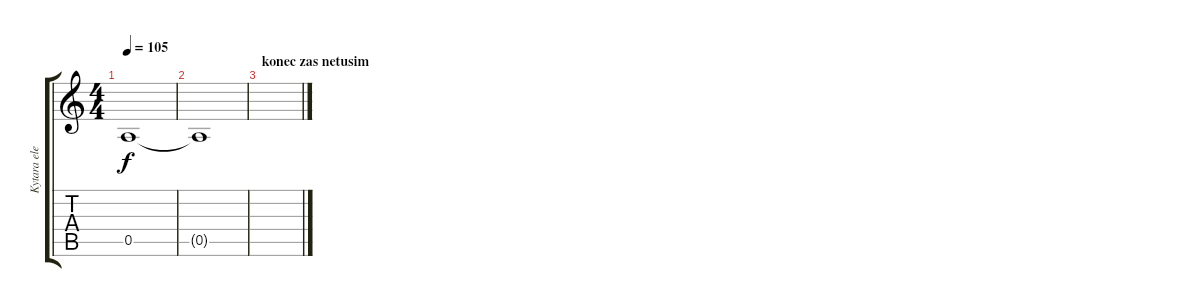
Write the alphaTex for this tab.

\track ("Kytara elektroakusticka" "Kytara ele") {instrument electricguitarmuted}
\staff {score tabs}
\tuning (E4 B3 G3 D3 A2 E2) {hide}
\ts (4 4)
\tempo 105
\clef g2
\ks c
0.5.1{dy f} |
0.5{t}.1 |
\section ("" "konec zas netusim")
